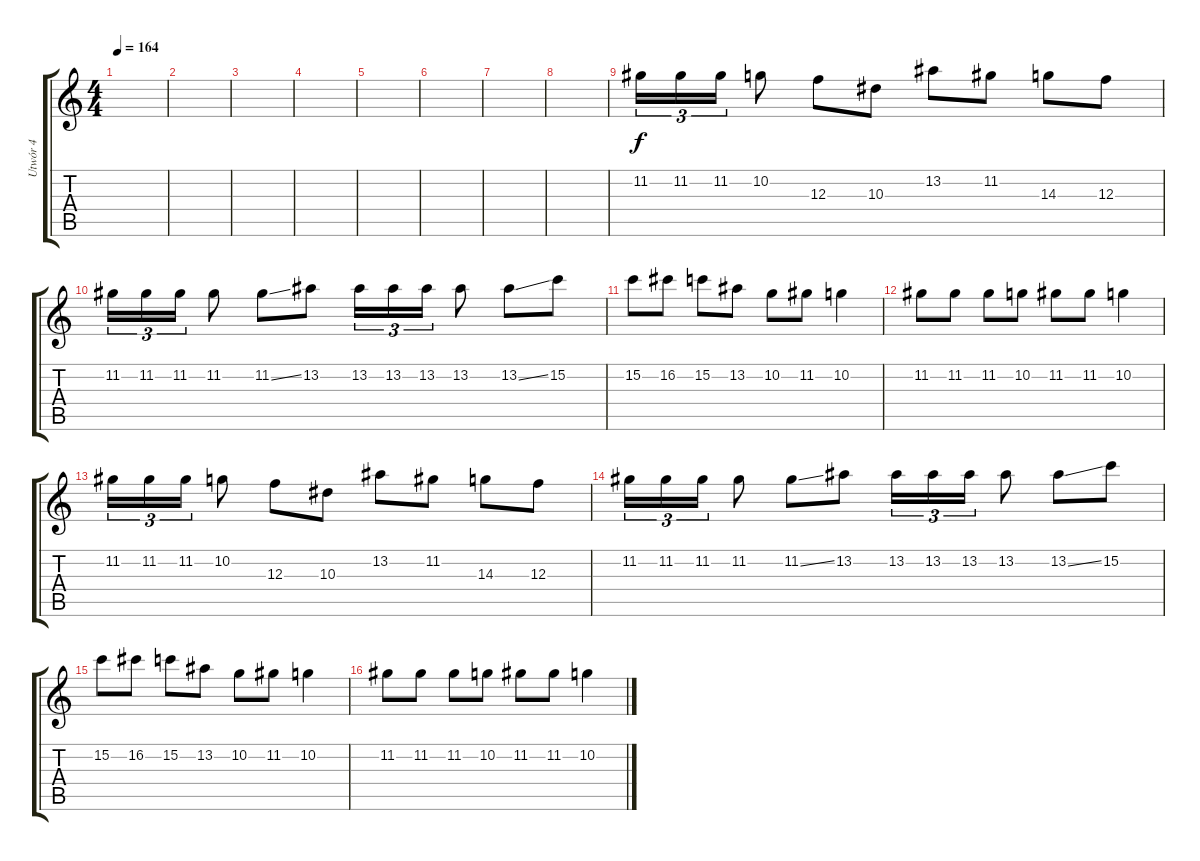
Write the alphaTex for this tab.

\track ("Utwór 4" "Utwór 4") {instrument banjo}
\staff {score tabs}
\tuning (D4 A3 F3 C3 G2 C2) {hide}
\displaytranspose 12
\ts (4 4)
\tempo 164
\clef g2
\ks c
|
|
|
|
|
|
|
|
11.2.16{tu (3 2)} 11.2.16{tu (3 2)} 11.2.16{tu (3 2)} 10.2.8 12.3.8 10.3.8 13.2.8 11.2.8 14.3.8 12.3.8 |
11.2.16{tu (3 2)} 11.2.16{tu (3 2)} 11.2.16{tu (3 2)} 11.2.8 11.2{ss}.8 13.2.8 13.2.16{tu (3 2)} 13.2.16{tu (3 2)} 13.2.16{tu (3 2)} 13.2.8 13.2{ss}.8 15.2.8 |
15.2.8 16.2.8 15.2.8 13.2.8 10.2.8 11.2.8 10.2.4 |
11.2.8 11.2.8 11.2.8 10.2.8 11.2.8 11.2.8 10.2.4 |
11.2.16{tu (3 2)} 11.2.16{tu (3 2)} 11.2.16{tu (3 2)} 10.2.8 12.3.8 10.3.8 13.2.8 11.2.8 14.3.8 12.3.8 |
11.2.16{tu (3 2)} 11.2.16{tu (3 2)} 11.2.16{tu (3 2)} 11.2.8 11.2{ss}.8 13.2.8 13.2.16{tu (3 2)} 13.2.16{tu (3 2)} 13.2.16{tu (3 2)} 13.2.8 13.2{ss}.8 15.2.8 |
15.2.8 16.2.8 15.2.8 13.2.8 10.2.8 11.2.8 10.2.4 |
11.2.8 11.2.8 11.2.8 10.2.8 11.2.8 11.2.8 10.2.4
